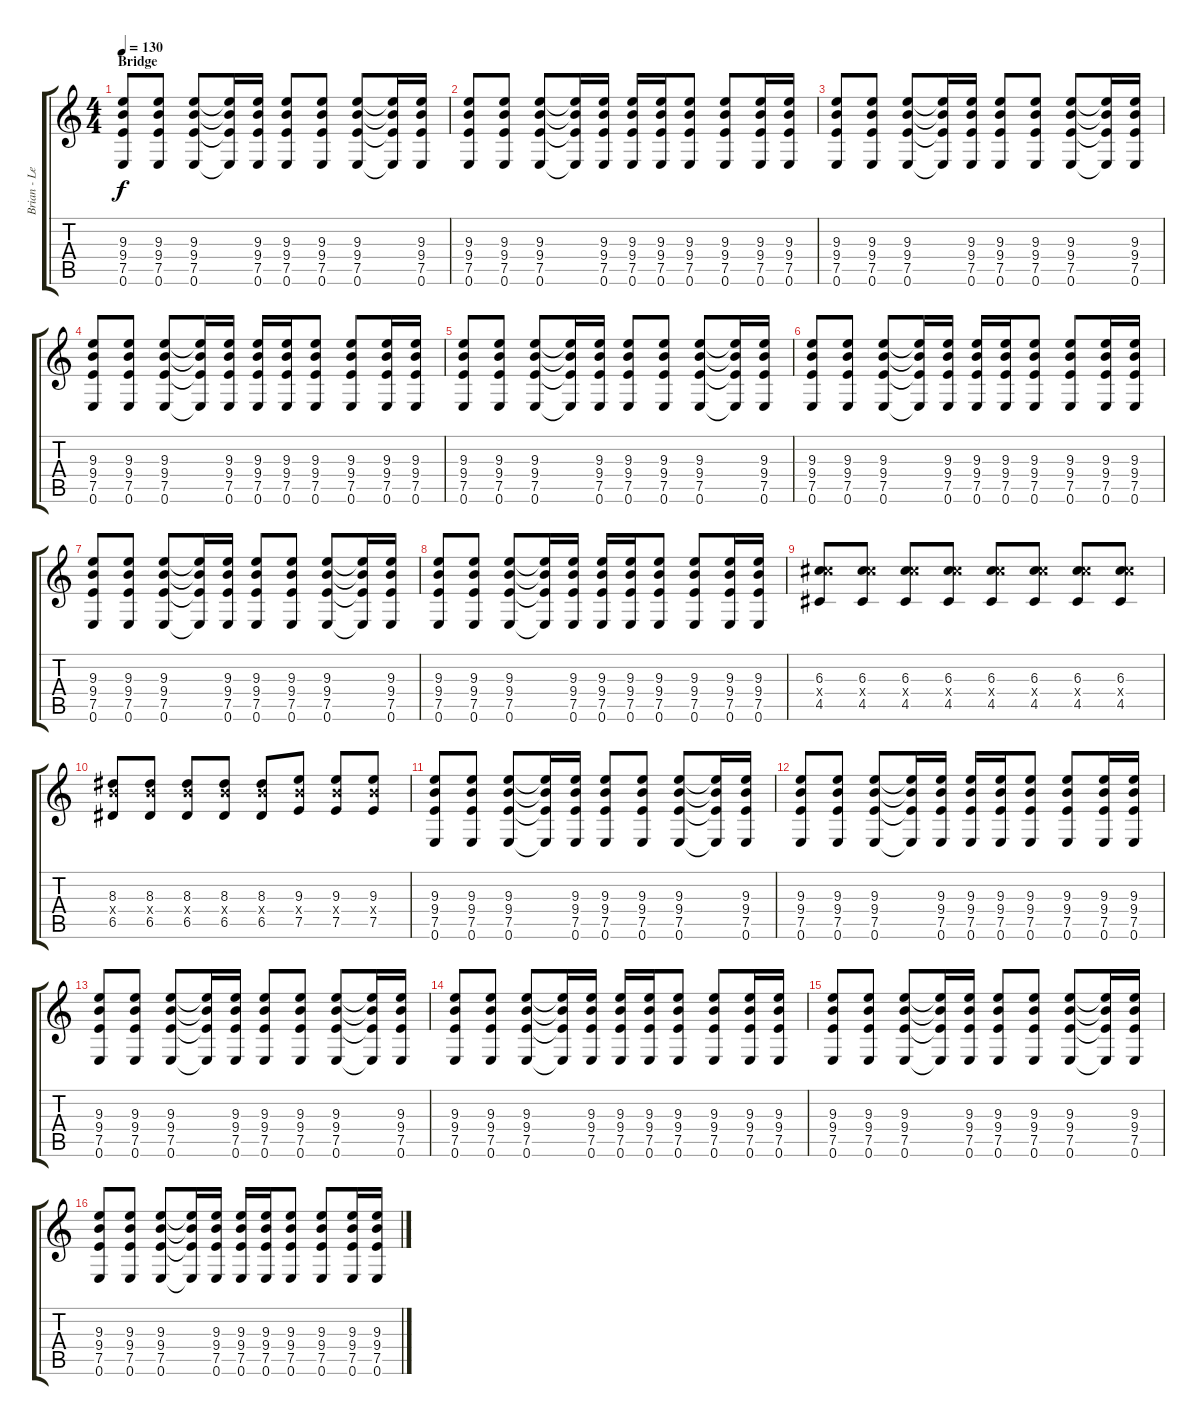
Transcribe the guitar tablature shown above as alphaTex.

\track ("Brian - Lead Guitar" "Brian - Le") {instrument electricguitarjazz}
\staff {score tabs}
\tuning (E4 B3 G3 D3 A2 E2) {hide}
\ts (4 4)
\section ("" "Bridge")
\tempo 130
\clef g2
\ks c
(9.3 9.4 7.5 0.6).8{dy f instrument electricguitarjazz} (9.3 9.4 7.5 0.6).8 (9.3 9.4 7.5 0.6).8 (9.3{t} 9.4{t} 7.5{t} 0.6{t}).16 (9.3 9.4 7.5 0.6).16 (9.3 9.4 7.5 0.6).8 (9.3 9.4 7.5 0.6).8 (9.3 9.4 7.5 0.6).8 (9.3{t} 9.4{t} 7.5{t} 0.6{t}).16 (9.3 9.4 7.5 0.6).16 |
(9.3 9.4 7.5 0.6).8 (9.3 9.4 7.5 0.6).8 (9.3 9.4 7.5 0.6).8 (9.3{t} 9.4{t} 7.5{t} 0.6{t}).16 (9.3 9.4 7.5 0.6).16 (9.3 9.4 7.5 0.6).16 (9.3 9.4 7.5 0.6).16 (9.3 9.4 7.5 0.6).8 (9.3 9.4 7.5 0.6).8 (9.3 9.4 7.5 0.6).16 (9.3 9.4 7.5 0.6).16 |
(9.3 9.4 7.5 0.6).8 (9.3 9.4 7.5 0.6).8 (9.3 9.4 7.5 0.6).8 (9.3{t} 9.4{t} 7.5{t} 0.6{t}).16 (9.3 9.4 7.5 0.6).16 (9.3 9.4 7.5 0.6).8 (9.3 9.4 7.5 0.6).8 (9.3 9.4 7.5 0.6).8 (9.3{t} 9.4{t} 7.5{t} 0.6{t}).16 (9.3 9.4 7.5 0.6).16 |
(9.3 9.4 7.5 0.6).8 (9.3 9.4 7.5 0.6).8 (9.3 9.4 7.5 0.6).8 (9.3{t} 9.4{t} 7.5{t} 0.6{t}).16 (9.3 9.4 7.5 0.6).16 (9.3 9.4 7.5 0.6).16 (9.3 9.4 7.5 0.6).16 (9.3 9.4 7.5 0.6).8 (9.3 9.4 7.5 0.6).8 (9.3 9.4 7.5 0.6).16 (9.3 9.4 7.5 0.6).16 |
(9.3 9.4 7.5 0.6).8 (9.3 9.4 7.5 0.6).8 (9.3 9.4 7.5 0.6).8 (9.3{t} 9.4{t} 7.5{t} 0.6{t}).16 (9.3 9.4 7.5 0.6).16 (9.3 9.4 7.5 0.6).8 (9.3 9.4 7.5 0.6).8 (9.3 9.4 7.5 0.6).8 (9.3{t} 9.4{t} 7.5{t} 0.6{t}).16 (9.3 9.4 7.5 0.6).16 |
(9.3 9.4 7.5 0.6).8 (9.3 9.4 7.5 0.6).8 (9.3 9.4 7.5 0.6).8 (9.3{t} 9.4{t} 7.5{t} 0.6{t}).16 (9.3 9.4 7.5 0.6).16 (9.3 9.4 7.5 0.6).16 (9.3 9.4 7.5 0.6).16 (9.3 9.4 7.5 0.6).8 (9.3 9.4 7.5 0.6).8 (9.3 9.4 7.5 0.6).16 (9.3 9.4 7.5 0.6).16 |
(9.3 9.4 7.5 0.6).8 (9.3 9.4 7.5 0.6).8 (9.3 9.4 7.5 0.6).8 (9.3{t} 9.4{t} 7.5{t} 0.6{t}).16 (9.3 9.4 7.5 0.6).16 (9.3 9.4 7.5 0.6).8 (9.3 9.4 7.5 0.6).8 (9.3 9.4 7.5 0.6).8 (9.3{t} 9.4{t} 7.5{t} 0.6{t}).16 (9.3 9.4 7.5 0.6).16 |
(9.3 9.4 7.5 0.6).8 (9.3 9.4 7.5 0.6).8 (9.3 9.4 7.5 0.6).8 (9.3{t} 9.4{t} 7.5{t} 0.6{t}).16 (9.3 9.4 7.5 0.6).16 (9.3 9.4 7.5 0.6).16 (9.3 9.4 7.5 0.6).16 (9.3 9.4 7.5 0.6).8 (9.3 9.4 7.5 0.6).8 (9.3 9.4 7.5 0.6).16 (9.3 9.4 7.5 0.6).16 |
(6.3 11.4{x} 4.5).8 (6.3 11.4{x} 4.5).8 (6.3 11.4{x} 4.5).8 (6.3 11.4{x} 4.5).8 (6.3 11.4{x} 4.5).8 (6.3 11.4{x} 4.5).8 (6.3 11.4{x} 4.5).8 (6.3 11.4{x} 4.5).8 |
(8.3 9.4{x} 6.5).8 (8.3 9.4{x} 6.5).8 (8.3 9.4{x} 6.5).8 (8.3 9.4{x} 6.5).8 (8.3 9.4{x} 6.5).8 (9.3 9.4{x} 7.5).8 (9.3 9.4{x} 7.5).8 (9.3 9.4{x} 7.5).8 |
(9.3 9.4 7.5 0.6).8 (9.3 9.4 7.5 0.6).8 (9.3 9.4 7.5 0.6).8 (9.3{t} 9.4{t} 7.5{t} 0.6{t}).16 (9.3 9.4 7.5 0.6).16 (9.3 9.4 7.5 0.6).8 (9.3 9.4 7.5 0.6).8 (9.3 9.4 7.5 0.6).8 (9.3{t} 9.4{t} 7.5{t} 0.6{t}).16 (9.3 9.4 7.5 0.6).16 |
(9.3 9.4 7.5 0.6).8 (9.3 9.4 7.5 0.6).8 (9.3 9.4 7.5 0.6).8 (9.3{t} 9.4{t} 7.5{t} 0.6{t}).16 (9.3 9.4 7.5 0.6).16 (9.3 9.4 7.5 0.6).16 (9.3 9.4 7.5 0.6).16 (9.3 9.4 7.5 0.6).8 (9.3 9.4 7.5 0.6).8 (9.3 9.4 7.5 0.6).16 (9.3 9.4 7.5 0.6).16 |
(9.3 9.4 7.5 0.6).8 (9.3 9.4 7.5 0.6).8 (9.3 9.4 7.5 0.6).8 (9.3{t} 9.4{t} 7.5{t} 0.6{t}).16 (9.3 9.4 7.5 0.6).16 (9.3 9.4 7.5 0.6).8 (9.3 9.4 7.5 0.6).8 (9.3 9.4 7.5 0.6).8 (9.3{t} 9.4{t} 7.5{t} 0.6{t}).16 (9.3 9.4 7.5 0.6).16 |
(9.3 9.4 7.5 0.6).8 (9.3 9.4 7.5 0.6).8 (9.3 9.4 7.5 0.6).8 (9.3{t} 9.4{t} 7.5{t} 0.6{t}).16 (9.3 9.4 7.5 0.6).16 (9.3 9.4 7.5 0.6).16 (9.3 9.4 7.5 0.6).16 (9.3 9.4 7.5 0.6).8 (9.3 9.4 7.5 0.6).8 (9.3 9.4 7.5 0.6).16 (9.3 9.4 7.5 0.6).16 |
(9.3 9.4 7.5 0.6).8 (9.3 9.4 7.5 0.6).8 (9.3 9.4 7.5 0.6).8 (9.3{t} 9.4{t} 7.5{t} 0.6{t}).16 (9.3 9.4 7.5 0.6).16 (9.3 9.4 7.5 0.6).8 (9.3 9.4 7.5 0.6).8 (9.3 9.4 7.5 0.6).8 (9.3{t} 9.4{t} 7.5{t} 0.6{t}).16 (9.3 9.4 7.5 0.6).16 |
(9.3 9.4 7.5 0.6).8 (9.3 9.4 7.5 0.6).8 (9.3 9.4 7.5 0.6).8 (9.3{t} 9.4{t} 7.5{t} 0.6{t}).16 (9.3 9.4 7.5 0.6).16 (9.3 9.4 7.5 0.6).16 (9.3 9.4 7.5 0.6).16 (9.3 9.4 7.5 0.6).8 (9.3 9.4 7.5 0.6).8 (9.3 9.4 7.5 0.6).16 (9.3 9.4 7.5 0.6).16
